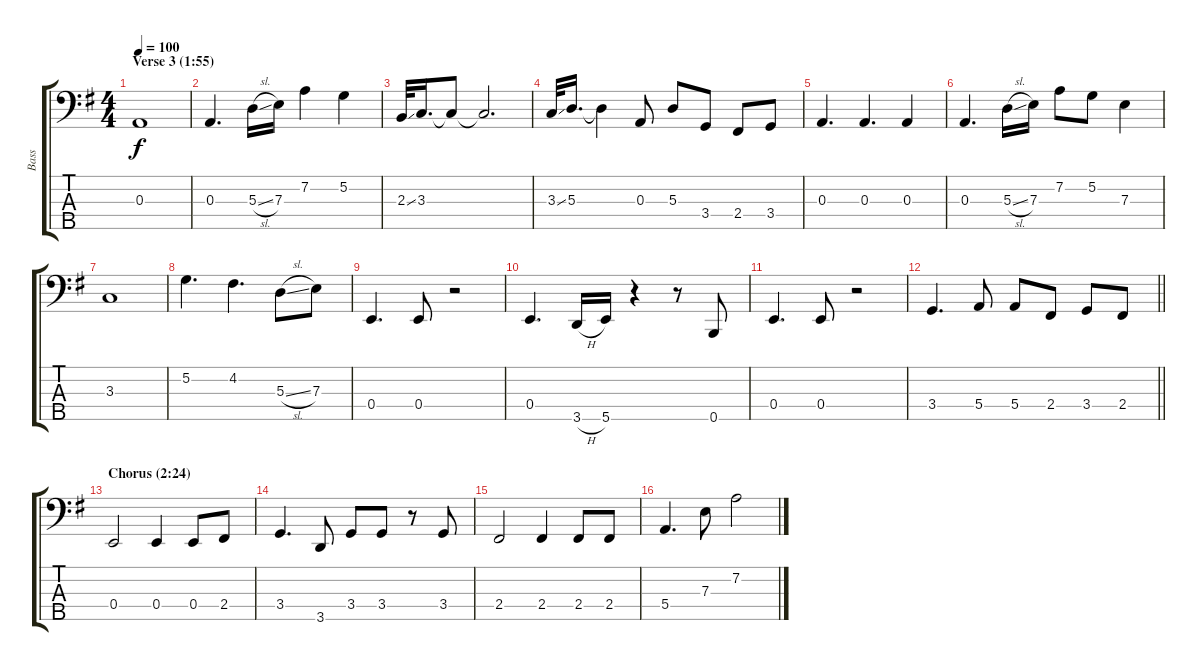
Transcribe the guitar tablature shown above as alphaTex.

\track ("Bass" "Bass") {instrument electricbassfinger}
\staff {score tabs}
\tuning (G2 D2 A1 E1 B0) {hide}
\ts (4 4)
\section ("" "Verse 3 (1:55)")
\tempo 100
\clef f4
\ks g
0.3.1{dy f} |
0.3.4{d} 5.3{sl}.16 7.3.16 7.2.4 5.2.4 |
2.3{ss}.32 3.3.16{d} 3.3{t}.8 3.3{t}.2{d} |
3.3{ss}.32 5.3.16{d} 5.3{t}.4 0.3.8 5.3.8 3.4.8 2.4.8 3.4.8 |
0.3.4{d} 0.3.4{d} 0.3.4 |
0.3.4{d} 5.3{sl}.16 7.3.16 7.2.8 5.2.8 7.3.4 |
3.3.1 |
5.2.4{d} 4.2.4{d} 5.3{sl}.8 7.3.8 |
0.4.4{d} 0.4.8 r.2 |
0.4.4{d} 3.5{h}.16 5.5.16 r.4 r.8 0.5.8 |
0.4.4{d} 0.4.8 r.2 |
\barLineRight lightlight
3.4.4{d} 5.4.8 5.4.8 2.4.8 3.4.8 2.4.8 |
\section ("" "Chorus (2:24)")
0.4.2 0.4.4 0.4.8 2.4.8 |
3.4.4{d} 3.5.8 3.4.8 3.4.8 r.8 3.4.8 |
2.4.2 2.4.4 2.4.8 2.4.8 |
5.4.4{d} 7.3.8 7.2.2
